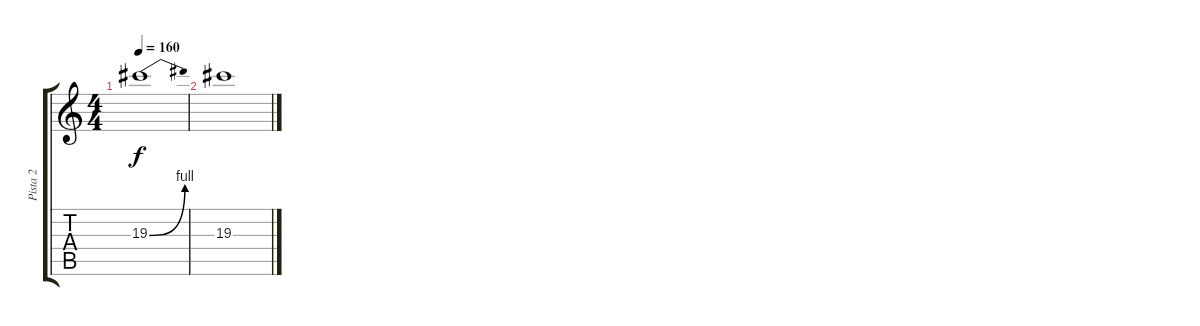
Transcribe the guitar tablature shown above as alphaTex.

\track ("Pista 2" "Pista 2") {instrument overdrivenguitar}
\staff {score tabs}
\tuning (Eb4 Bb3 Gb3 Db3 Ab2 Eb2) {hide}
\ts (4 4)
\tempo 160
\clef g2
\ks c
19.3{be (bend 0 0 60 4)}.1{dy f} |
19.3.1
